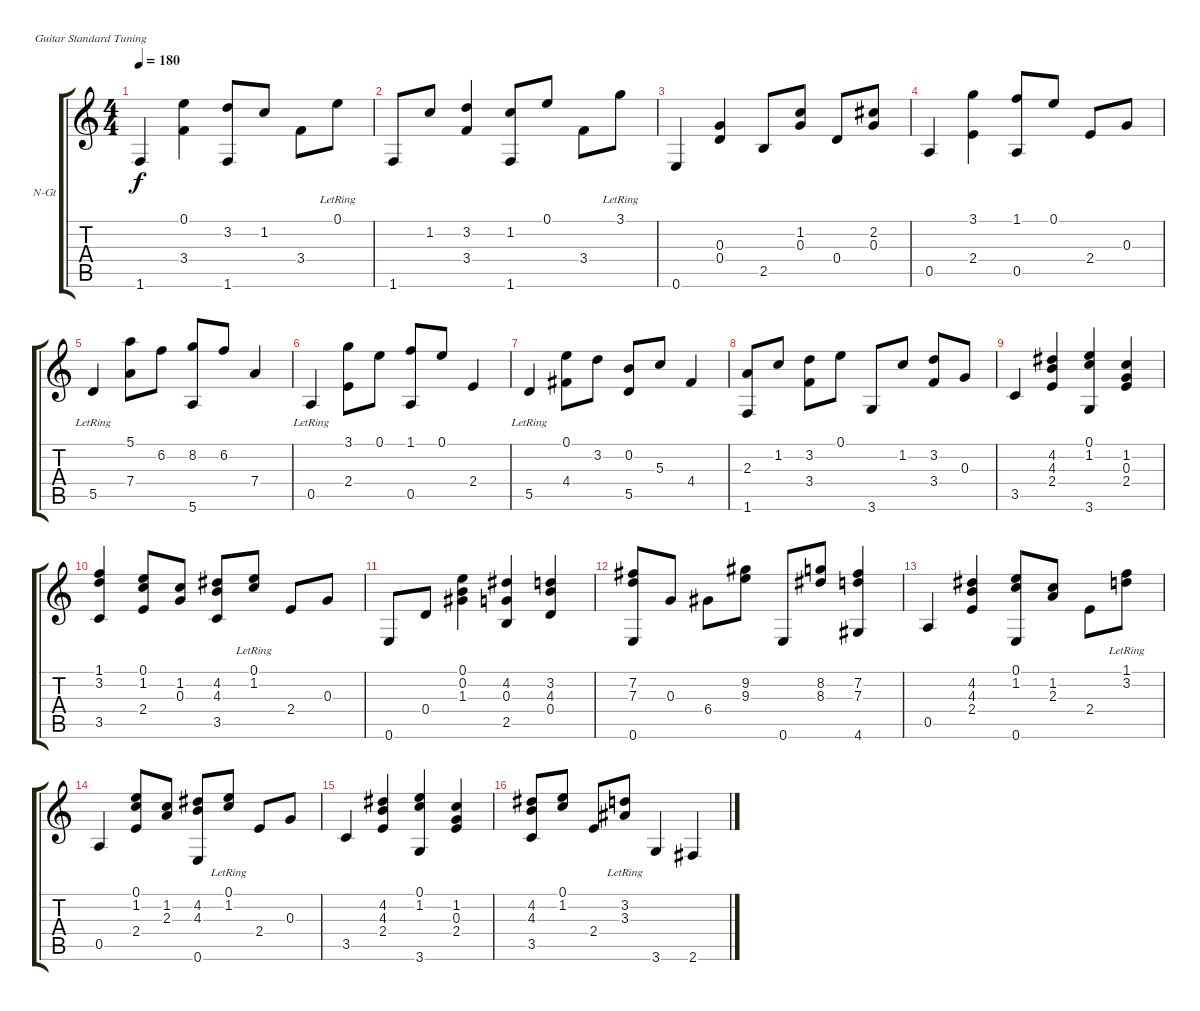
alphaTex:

\bracketExtendMode groupsimilarinstruments
\firstSystemTrackNameOrientation horizontal
\otherSystemsTrackNameOrientation horizontal
\track ("Classical Guitar" "N-Gt") {instrument acousticguitarnylon}
\staff {score tabs}
\tuning (E4 B3 G3 D3 A2 E2)
\ts (4 4)
\tempo 180
\clef g2
\ks c
1.6.4{dy f} (3.4 0.1).4 (1.6 3.2).8 1.2.8 3.4.8 0.1{lr}.8 |
1.6.8 1.2.8 (3.2 3.4).4 (1.6 1.2).8 0.1.8 3.4.8 3.1{lr}.8 |
0.6.4 (0.4 0.3).4 2.5.8 (1.2 0.3).8 0.4.8 (2.2 0.3).8 |
0.5.4 (2.4 3.1).4 (1.1 0.5).8 0.1.8 2.4.8 0.3.8 |
5.5{lr}.4 (5.1 7.4).8 6.2.8 (8.2 5.6).8 6.2.8 7.4.4 |
0.5{lr}.4 (2.4 3.1).8 0.1.8 (1.1 0.5).8 0.1.8 2.4.4 |
5.5{lr}.4 (4.4 0.1).8 3.2.8 (0.2 5.5).8 5.3.8 4.4.4 |
(1.6 2.3).8 1.2.8 (3.4 3.2).8 0.1.8 3.6.8 1.2.8 (3.4 3.2).8 0.3.8 |
3.5.4 (2.4 4.3 4.2).4 (3.6 1.2 0.1).4 (1.2 0.3 2.4).4 |
(1.1 3.2 3.5).4 (0.1 1.2 2.4).8 (1.2 0.3).8 (4.2 4.3 3.5).8 (0.1{lr} 1.2{lr}).8 2.4.8 0.3.8 |
0.6.8 0.4.8 (0.2 1.3 0.1).4 (4.2 0.3 2.5).4 (3.2 4.3 0.4).4 |
(7.2 7.3 0.6).8 0.3.8 6.4.8 (9.2 9.3).8 0.6.8 (8.2 8.3).8 (7.2 7.3 4.6).4 |
0.5.4 (2.4 4.3 4.2).4 (0.1 1.2 0.6).8 (1.2 2.3).8 2.4.8 (1.1{lr} 3.2{lr}).8 |
0.5.4 (2.4 1.2 0.1).8 (1.2 2.3).8 (4.2 4.3 0.6).8 (1.2{lr} 0.1{lr}).8 2.4.8 0.3.8 |
3.5.4 (2.4 4.3 4.2).4 (3.6 1.2 0.1).4 (1.2 0.3 2.4).4 |
(4.2 4.3 3.5).8 (0.1 1.2).8 2.4.8 (3.3{lr} 3.2{lr}).8 3.6.4 2.6.4
